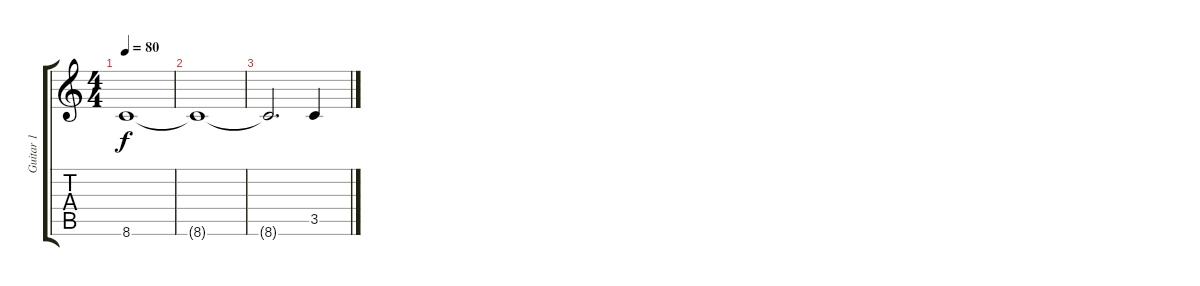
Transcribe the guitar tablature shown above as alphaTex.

\track ("Guitar 1" "Guitar 1") {instrument overdrivenguitar}
\staff {score tabs}
\tuning (E4 B3 G3 D3 A2 E2) {hide}
\ts (4 4)
\tempo 80
\clef g2
\ks c
8.6.1{dy f volume 0} |
8.6{t}.1 |
8.6{t}.2{d} 3.5.4{volume 7 instrument guitarfretnoise}
